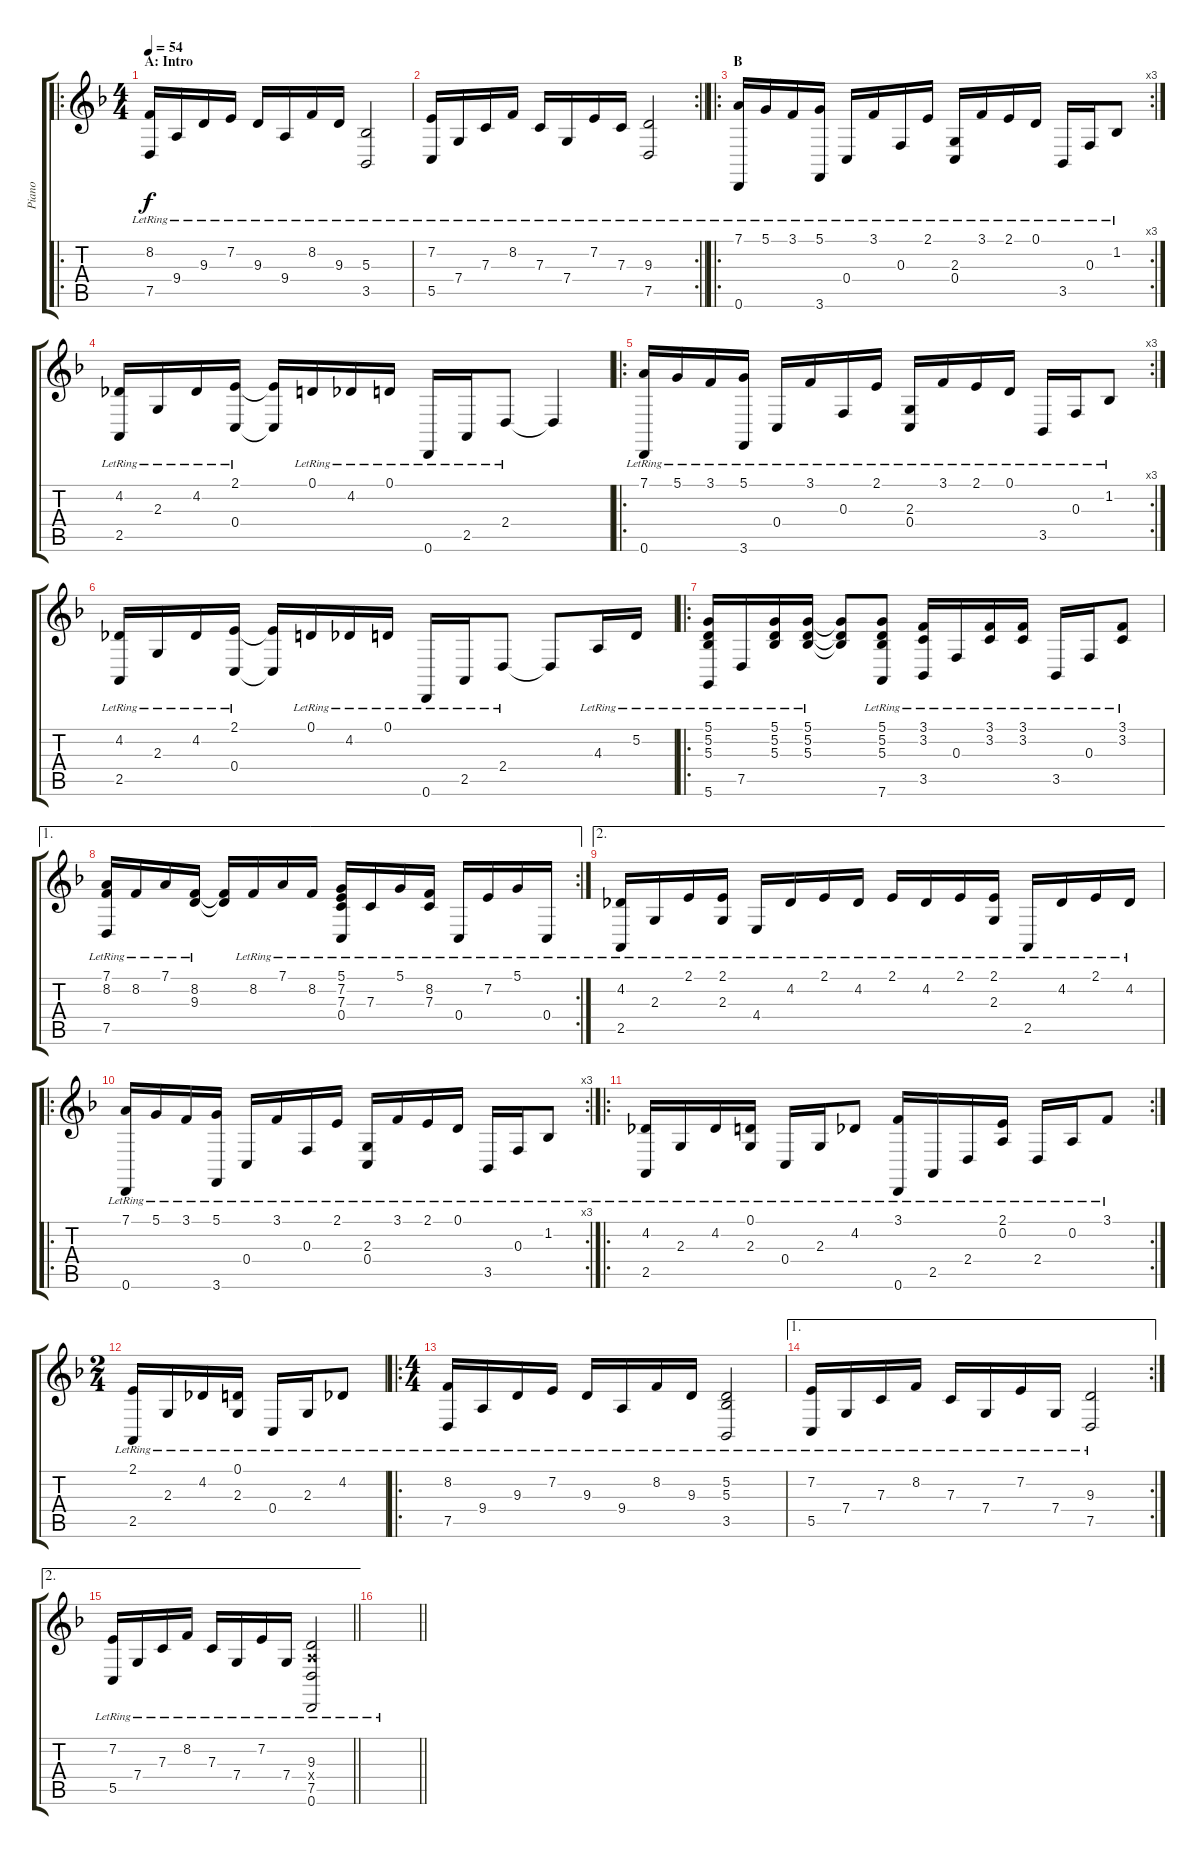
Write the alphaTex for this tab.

\track ("Piano" "Piano") {instrument brightacousticpiano}
\staff {score tabs}
\tuning (D4 A3 F3 C3 G2 D2) {hide}
\ro
\ts (4 4)
\section ("" "A: Intro")
\tempo 54
\clef g2
\ks dminor
(8.2{lr} 7.5{lr}).16{dy f instrument brightacousticpiano} 9.4{lr}.16 9.3{lr}.16 7.2{lr}.16 9.3{lr}.16 9.4{lr}.16 8.2{lr}.16 9.3{lr}.16 (5.3{lr} 3.5{lr}).2 |
\rc 2
\barLineRight lightlight
(7.2{lr} 5.5{lr}).16 7.4{lr}.16 7.3{lr}.16 8.2{lr}.16 7.3{lr}.16 7.4{lr}.16 7.2{lr}.16 7.3{lr}.16 (9.3{lr} 7.5{lr}).2 |
\ro
\rc 3
\section ("" "B")
(7.1{lr} 0.6{lr}).16 5.1{lr}.16 3.1{lr}.16 (5.1{lr} 3.6{lr}).16 0.4{lr}.16 3.1{lr}.16 0.3{lr}.16 2.1{lr}.16 (2.3{lr} 0.4{lr}).16 3.1{lr}.16 2.1{lr}.16 0.1{lr}.16 3.5{lr}.16 0.3{lr}.16 1.2{lr}.8 |
(4.2{lr} 2.5{lr}).16 2.3{lr}.16 4.2{lr}.16 (2.1{lr} 0.4{lr}).16 (2.1{t} 0.4{t}).16 0.1{lr}.16 4.2{lr}.16 0.1{lr}.16 0.6{lr}.16 2.5{lr}.16 2.4{lr}.8 2.4{t}.4 |
\ro
\rc 3
(7.1{lr} 0.6{lr}).16 5.1{lr}.16 3.1{lr}.16 (5.1{lr} 3.6{lr}).16 0.4{lr}.16 3.1{lr}.16 0.3{lr}.16 2.1{lr}.16 (2.3{lr} 0.4{lr}).16 3.1{lr}.16 2.1{lr}.16 0.1{lr}.16 3.5{lr}.16 0.3{lr}.16 1.2{lr}.8 |
(4.2{lr} 2.5{lr}).16 2.3{lr}.16 4.2{lr}.16 (2.1{lr} 0.4{lr}).16 (2.1{t} 0.4{t}).16 0.1{lr}.16 4.2{lr}.16 0.1{lr}.16 0.6{lr}.16 2.5{lr}.16 2.4{lr}.8 2.4{t}.8 4.3{lr}.16 5.2{lr}.16 |
\ro
(5.1{lr} 5.2{lr} 5.3{lr} 5.6{lr}).16 7.5{lr}.16 (5.1{lr} 5.2{lr} 5.3{lr}).16 (5.1{lr} 5.2{lr} 5.3{lr}).16 (5.1{t} 5.2{t} 5.3{t}).8 (5.1{lr} 5.2{lr} 5.3{lr} 7.6{lr}).8 (3.1{lr} 3.2{lr} 3.5{lr}).16 0.3{lr}.16 (3.1{lr} 3.2{lr}).16 (3.1{lr} 3.2{lr}).16 3.5{lr}.16 0.3{lr}.16 (3.1{lr} 3.2{lr}).8 |
\ae 1
\rc 2
(7.1{lr} 8.2{lr} 7.5{lr}).16 8.2{lr}.16 7.1{lr}.16 (8.2{lr} 9.3{lr}).16 (8.2{t} 9.3{t}).16 8.2{lr}.16 7.1{lr}.16 8.2{lr}.16 (5.1{lr} 7.2{lr} 7.3{lr} 0.4{lr}).16 7.3{lr}.16 5.1{lr}.16 (8.2{lr} 7.3{lr}).16 0.4{lr}.16 7.2{lr}.16 5.1{lr}.16 0.4{lr}.16 |
\ae 2
(4.2{lr} 2.5{lr}).16 2.3{lr}.16 2.1{lr}.16 (2.1{lr} 2.3{lr}).16 4.4{lr}.16 4.2{lr}.16 2.1{lr}.16 4.2{lr}.16 2.1{lr}.16 4.2{lr}.16 2.1{lr}.16 (2.1{lr} 2.3{lr}).16 2.5{lr}.16 4.2{lr}.16 2.1{lr}.16 4.2{lr}.16 |
\ro
\rc 3
(7.1{lr} 0.6{lr}).16 5.1{lr}.16 3.1{lr}.16 (5.1{lr} 3.6{lr}).16 0.4{lr}.16 3.1{lr}.16 0.3{lr}.16 2.1{lr}.16 (2.3{lr} 0.4{lr}).16 3.1{lr}.16 2.1{lr}.16 0.1{lr}.16 3.5{lr}.16 0.3{lr}.16 1.2{lr}.8 |
\ro
\rc 2
(4.2{lr} 2.5{lr}).16 2.3{lr}.16 4.2{lr}.16 (0.1{lr} 2.3{lr}).16 0.4{lr}.16 2.3{lr}.16 4.2{lr}.8 (3.1{lr} 0.6{lr}).16 2.5{lr}.16 2.4{lr}.16 (2.1{lr} 0.2{lr}).16 2.4{lr}.16 0.2{lr}.16 3.1{lr}.8 |
\ts (2 4)
(2.1{lr} 2.5{lr}).16 2.3{lr}.16 4.2{lr}.16 (0.1{lr} 2.3{lr}).16 0.4{lr}.16 2.3{lr}.16 4.2{lr}.8 |
\ro
\ts (4 4)
(8.2{lr} 7.5{lr}).16{volume 9} 9.4{lr}.16 9.3{lr}.16 7.2{lr}.16 9.3{lr}.16 9.4{lr}.16 8.2{lr}.16 9.3{lr}.16 (5.2{lr} 5.3{lr} 3.5{lr}).2 |
\ae 1
\rc 2
(7.2{lr} 5.5{lr}).16 7.4{lr}.16 7.3{lr}.16 8.2{lr}.16 7.3{lr}.16 7.4{lr}.16 7.2{lr}.16 7.4{lr}.16 (9.3{lr} 7.5{lr}).2 |
\ae 2
\barLineRight lightlight
(7.2{lr} 5.5{lr}).16 7.4{lr}.16 7.3{lr}.16 8.2{lr}.16 7.3{lr}.16 7.4{lr}.16 7.2{lr}.16 7.4{lr}.16 (9.3{lr} 9.4{x} 7.5{lr} 0.6{lr}).2 |
\barLineRight lightlight
